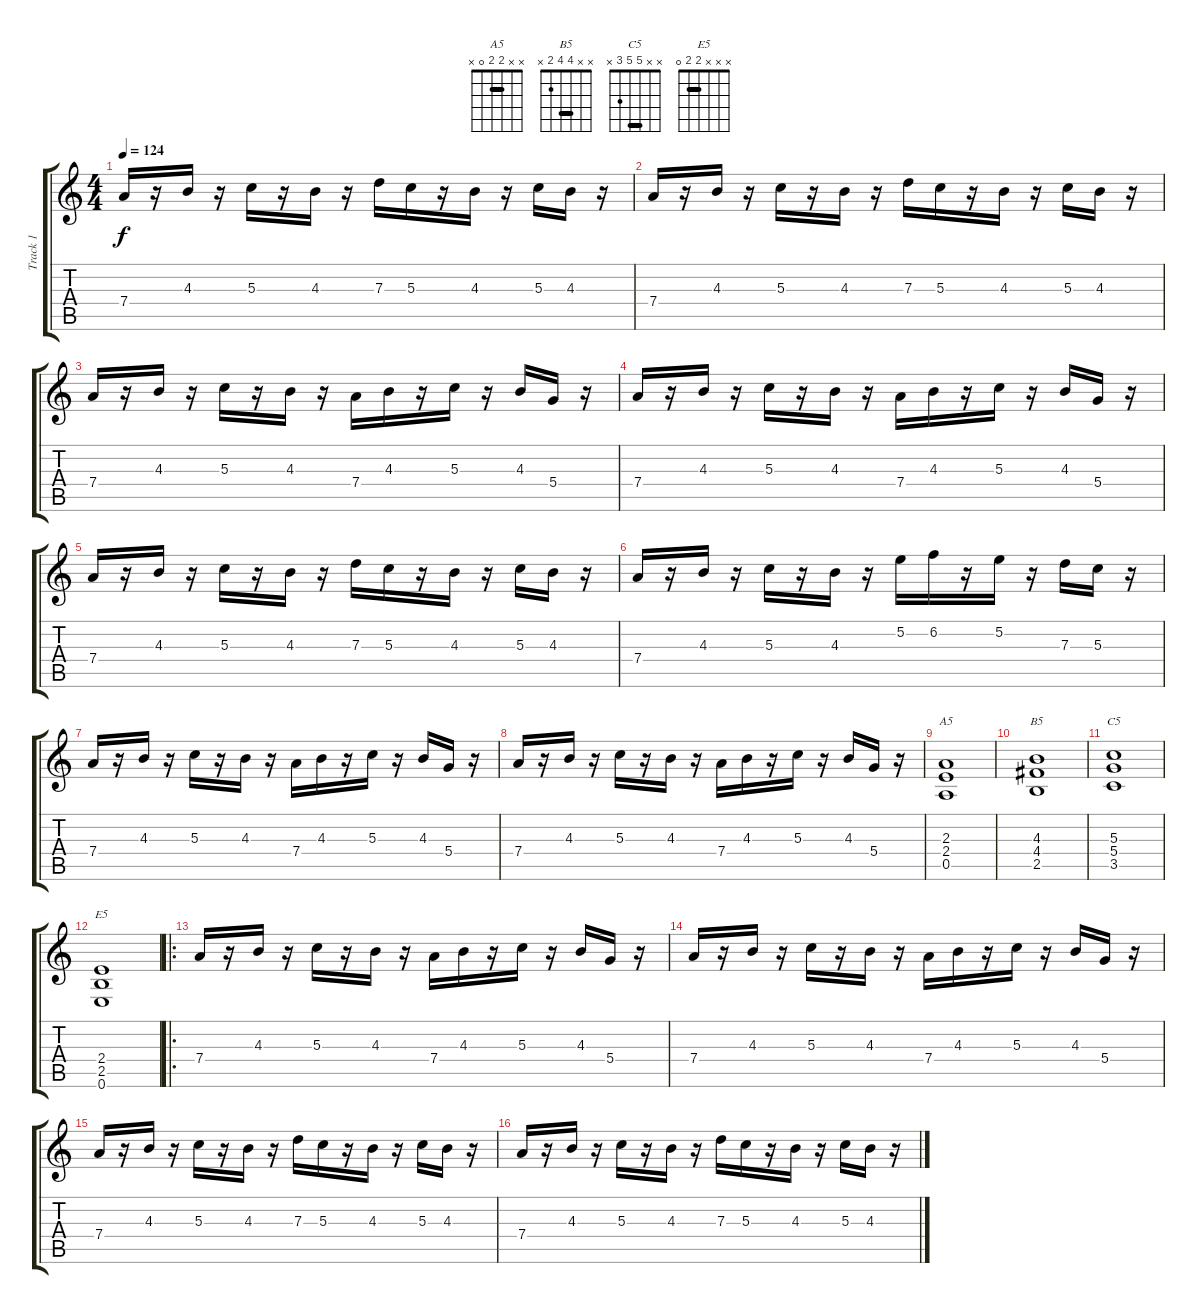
\track ("Track 1" "Track 1") {instrument distortionguitar}
\staff {score tabs}
\tuning (E4 B3 G3 D3 A2 E2) {hide}
\chord ("A5" x x 2 2 0 x) {barre 2}
\chord ("B5" x x 4 4 2 x) {barre 4}
\chord ("C5" x x 5 5 3 x) {barre 5}
\chord ("E5" x x x 2 2 0) {barre 2}
\ts (4 4)
\tempo 124
\clef g2
\ks c
7.4.16{dy f} r.16 4.3.16 r.16 5.3.16 r.16 4.3.16 r.16 7.3.16 5.3.16 r.16 4.3.16 r.16 5.3.16 4.3.16 r.16 |
7.4.16 r.16 4.3.16 r.16 5.3.16 r.16 4.3.16 r.16 7.3.16 5.3.16 r.16 4.3.16 r.16 5.3.16 4.3.16 r.16 |
7.4.16 r.16 4.3.16 r.16 5.3.16 r.16 4.3.16 r.16 7.4.16 4.3.16 r.16 5.3.16 r.16 4.3.16 5.4.16 r.16 |
7.4.16 r.16 4.3.16 r.16 5.3.16 r.16 4.3.16 r.16 7.4.16 4.3.16 r.16 5.3.16 r.16 4.3.16 5.4.16 r.16 |
7.4.16 r.16 4.3.16 r.16 5.3.16 r.16 4.3.16 r.16 7.3.16 5.3.16 r.16 4.3.16 r.16 5.3.16 4.3.16 r.16 |
7.4.16 r.16 4.3.16 r.16 5.3.16 r.16 4.3.16 r.16 5.2.16 6.2.16 r.16 5.2.16 r.16 7.3.16 5.3.16 r.16 |
7.4.16 r.16 4.3.16 r.16 5.3.16 r.16 4.3.16 r.16 7.4.16 4.3.16 r.16 5.3.16 r.16 4.3.16 5.4.16 r.16 |
7.4.16 r.16 4.3.16 r.16 5.3.16 r.16 4.3.16 r.16 7.4.16 4.3.16 r.16 5.3.16 r.16 4.3.16 5.4.16 r.16 |
(2.3 2.4 0.5).1{ch "A5"} |
(4.3 4.4 2.5).1{ch "B5"} |
(5.3 5.4 3.5).1{ch "C5"} |
(2.4 2.5 0.6).1{ch "E5"} |
\ro
7.4.16 r.16 4.3.16 r.16 5.3.16 r.16 4.3.16 r.16 7.4.16 4.3.16 r.16 5.3.16 r.16 4.3.16 5.4.16 r.16 |
7.4.16 r.16 4.3.16 r.16 5.3.16 r.16 4.3.16 r.16 7.4.16 4.3.16 r.16 5.3.16 r.16 4.3.16 5.4.16 r.16 |
7.4.16 r.16 4.3.16 r.16 5.3.16 r.16 4.3.16 r.16 7.3.16 5.3.16 r.16 4.3.16 r.16 5.3.16 4.3.16 r.16 |
7.4.16 r.16 4.3.16 r.16 5.3.16 r.16 4.3.16 r.16 7.3.16 5.3.16 r.16 4.3.16 r.16 5.3.16 4.3.16 r.16
